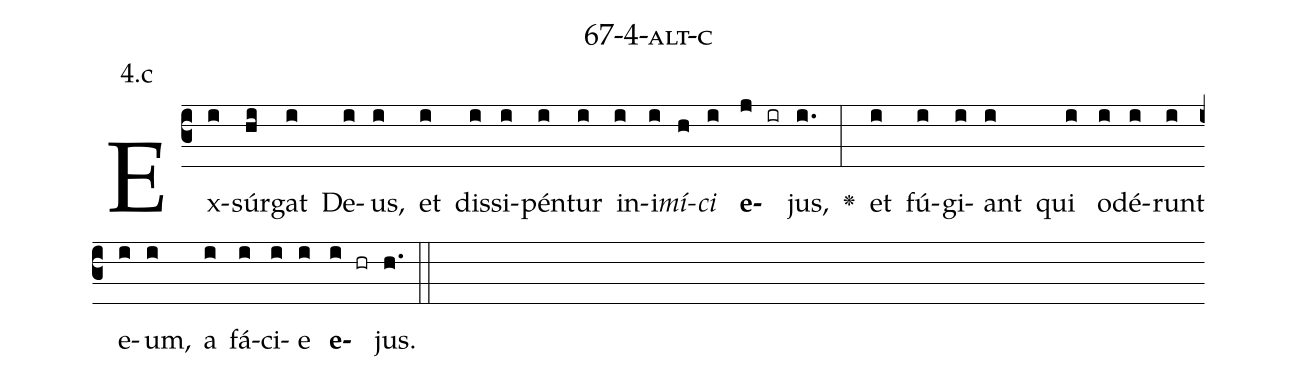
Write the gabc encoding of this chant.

name: 67-4-alt-c;
annotation: 4.c;
%%
(c3)Ex(i)súr(hi)gat(i) De(i)us,(i) et(i) dis(i)si(i)pén(i)tur(i) in(i)i(i)<i>mí</i>(h)<i>ci</i>(i) <b>e</b>(j ir)jus,(i.) <v>\greheightstar</v>(:) et(i) fú(i)gi(i)ant(i) qui(i) o(i)dé(i)runt(i) e(i)um,(i) a(i) fá(i)ci(i)e(i) <b>e</b>(i hr)jus.(h.) (::)


%E(i) u(i) o(i) u(i) a(i) e.(h.) (::)
